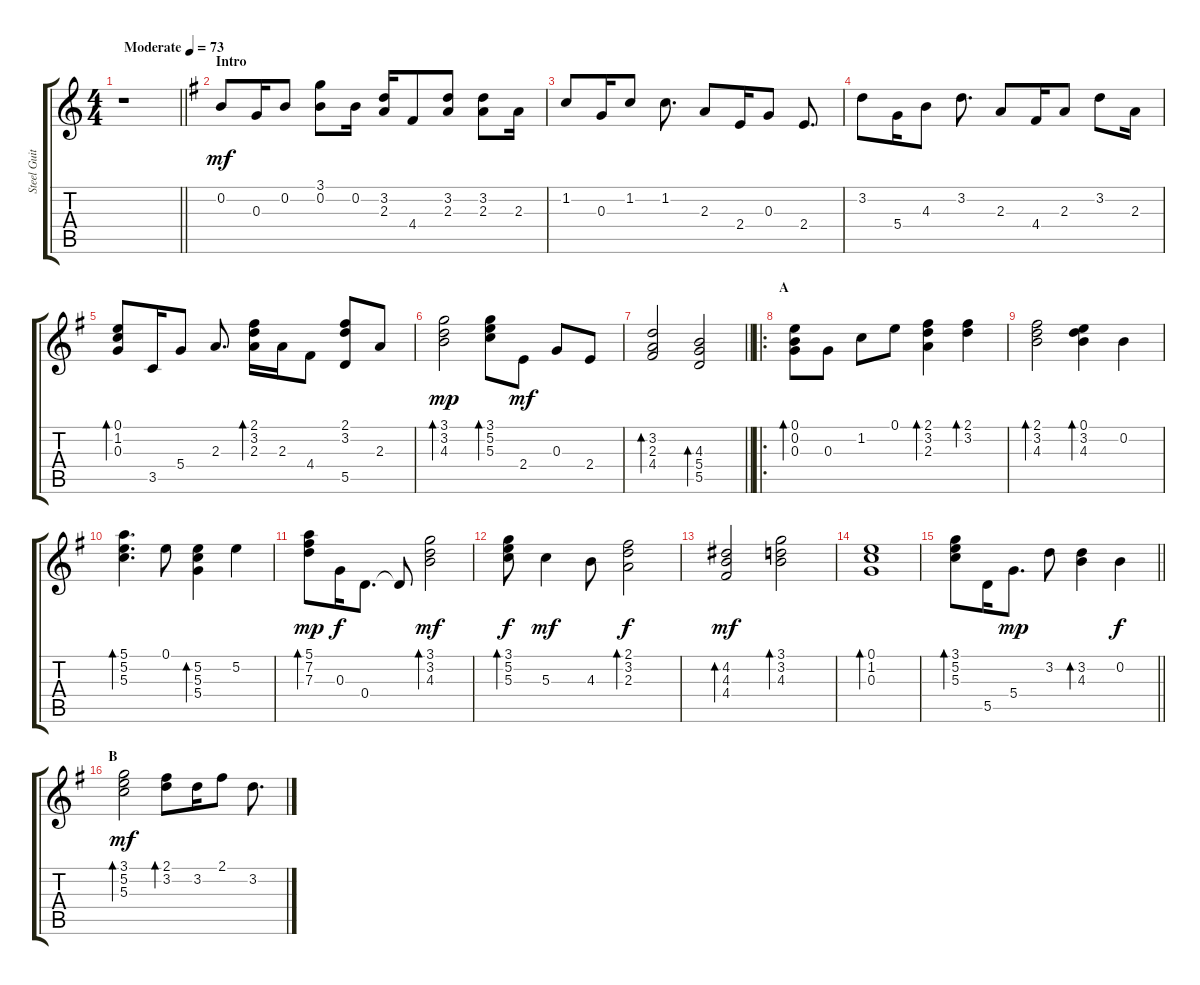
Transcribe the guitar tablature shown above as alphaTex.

\track ("Steel Guitar 3" "Steel Guit") {instrument acousticguitarsteel}
\staff {score tabs}
\tuning (E4 B3 G3 D3 A2 E2) {hide}
\ts (4 4)
\tempo (73 "Moderate")
\clef g2
\barLineRight lightlight
\ks c
r.1{dy mf instrument acousticguitarsteel} |
\section ("" "Intro")
\ks g
0.2.8 0.3.16 0.2.8 (3.1 0.2).8 0.2.16 (3.2 2.3).16 4.4.8 (3.2 2.3).8 (3.2 2.3).8 2.3.16 |
1.2.8 0.3.16 1.2.8 1.2.8{d} 2.3.8 2.4.16 0.3.8 2.4.8{d} |
3.2.8 5.4.16 4.3.8 3.2.8{d} 2.3.8 4.4.16 2.3.8 3.2.8 2.3.16 |
(0.1 1.2 0.3).8{bd 60} 3.5.16 5.4.8 2.3.8{d} (2.1 3.2 2.3).16{bd 60} 2.3.16 4.4.8 (2.1 3.2 5.5).8 2.3.8 |
(3.1 3.2 4.3).2{bd 60 dy mp} (3.1 5.2 5.3).8{bd 60} 2.4.8{dy mf} 0.3.8 2.4.8 |
\barLineRight lightlight
(3.2 2.3 4.4).2{bd 60} (4.3 5.4 5.5).2{bd 60} |
\ro
\section ("" "A")
(0.1 0.2 0.3).8{bd 60} 0.3.8 1.2.8 0.1.8 (2.1 3.2 2.3).4{bd 60} (2.1 3.2).4{bd 60} |
(2.1 3.2 4.3).2{bd 60} (0.1 3.2 4.3).4{bd 60} 0.2.4 |
(5.1 5.2 5.3).4{d bd 60} 0.1.8 (5.2 5.3 5.4).4{bd 60} 5.2.4 |
(5.1 7.2 7.3).8{bd 60 dy mp} 0.3.16{dy f} 0.4.8{d} 0.4{t}.8 (3.1 3.2 4.3).2{bd 60 dy mf} |
(3.1 5.2 5.3).8{bd 60 dy f} 5.3.4{dy mf} 4.3.8 (2.1 3.2 2.3).2{bd 60 dy f} |
(4.2 4.3 4.4).2{bd 60 dy mf} (3.1 3.2 4.3).2{bd 60} |
(0.1 1.2 0.3).1{bd 60} |
\barLineRight lightlight
(3.1 5.2 5.3).8{bd 60} 5.5.16 5.4.8{d dy mp} 3.2.8 (3.2 4.3).4{bd 60} 0.2.4{dy f} |
\section ("" "B")
(3.1 5.2 5.3).2{bd 60 dy mf} (2.1 3.2).8{bd 60} 3.2.16 2.1.8 3.2.8{d}
